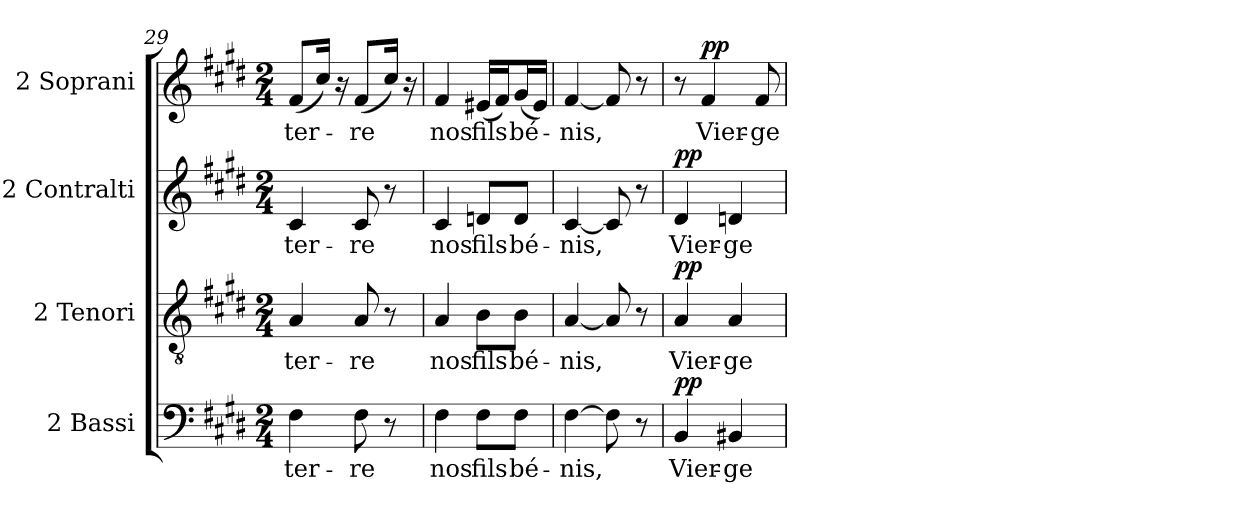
**kern	**text	**dynam	**kern	**text	**dynam	**kern	**text	**dynam	**kern	**text	**dynam
*part4	*part4	*part4	*part3	*part3	*part3	*part2	*part2	*part2	*part1	*part1	*part1
*staff4	*staff4	*staff4	*staff3	*staff3	*staff3	*staff2	*staff2	*staff2	*staff1	*staff1	*staff1
*I"2 Bassi	*	*	*I"2 Tenori	*	*	*I"2 Contralti	*	*	*I"2 Soprani	*	*
*I'B.	*	*	*I'T.	*	*	*I'A.	*	*	*I'S.	*	*
*clefF4	*	*	*clefGv2	*	*	*clefG2	*	*	*clefG2	*	*
*	*	*	*ITrd7c12	*	*	*	*	*	*	*	*
*k[f#c#g#d#]	*	*	*k[f#c#g#d#]	*	*	*k[f#c#g#d#]	*	*	*k[f#c#g#d#]	*	*
*E:	*	*	*E:	*	*	*E:	*	*	*E:	*	*
*M2/4	*	*	*M2/4	*	*	*M2/4	*	*	*M2/4	*	*
=29	=29	=29	=29	=29	=29	=29	=29	=29	=29	=29	=29
!	!LO:LY:b:color=#000000	!	!	!	!	!	!	!	!	!	!
!	!	!	!	!LO:LY:b:color=#000000	!	!	!	!	!	!	!
!	!	!	!	!	!	!	!LO:LY:b:color=#000000	!	!	!	!
!	!	!	!	!	!	!	!	!	!	!LO:LY:b:color=#000000	!
4F#i\	ter-	.	4AAi/	ter-	.	4c#i/	ter-	.	(8f#i/L	ter-	.
.	.	.	.	.	.	.	.	.	16cc#i/Jk)	.	.
.	.	.	.	.	.	.	.	.	16r	.	.
!	!LO:LY:b:color=#000000	!	!	!	!	!	!	!	!	!	!
!	!	!	!	!LO:LY:b:color=#000000	!	!	!	!	!	!	!
!	!	!	!	!	!	!	!LO:LY:b:color=#000000	!	!	!	!
!	!	!	!	!	!	!	!	!	!	!LO:LY:b:color=#000000	!
8F#i\	-re	.	8AAi/	-re	.	8c#i/	-re	.	(8f#i/L	-re	.
8r	.	.	8r	.	.	8r	.	.	16cc#i/Jk)	.	.
.	.	.	.	.	.	.	.	.	16r	.	.
=30	=30	=30	=30	=30	=30	=30	=30	=30	=30	=30	=30
!	!LO:LY:b:color=#000000	!	!	!	!	!	!	!	!	!	!
!	!	!	!	!LO:LY:b:color=#000000	!	!	!	!	!	!	!
!	!	!	!	!	!	!	!LO:LY:b:color=#000000	!	!	!	!
!	!	!	!	!	!	!	!	!	!	!LO:LY:b:color=#000000	!
4F#i\	nos	.	4AAi/	nos	.	4c#i/	nos	.	4f#i/	nos	.
!	!LO:LY:b:color=#000000	!	!	!	!	!	!	!	!	!	!
!	!	!	!	!LO:LY:b:color=#000000	!	!	!	!	!	!	!
!	!	!	!	!	!	!	!LO:LY:b:color=#000000	!	!	!	!
!	!	!	!	!	!	!	!	!	!	!LO:LY:b:color=#000000	!
8F#i\L	fils	.	8BBi\L	fils	.	8dni/L	fils	.	(16e#Xi/LL	fils	.
.	.	.	.	.	.	.	.	.	16f#i/J)	.	.
!	!LO:LY:b:color=#000000	!	!	!	!	!	!	!	!	!	!
!	!	!	!	!LO:LY:b:color=#000000	!	!	!	!	!	!	!
!	!	!	!	!	!	!	!LO:LY:b:color=#000000	!	!	!	!
!	!	!	!	!	!	!	!	!	!	!LO:LY:b:color=#000000	!
8F#i\J	bé-	.	8BBi\J	bé-	.	8di/J	bé-	.	(16g#i/L	bé-	.
.	.	.	.	.	.	.	.	.	16e#i/JJ)	.	.
=31	=31	=31	=31	=31	=31	=31	=31	=31	=31	=31	=31
!	!LO:LY:b:color=#000000	!	!	!	!	!	!	!	!	!	!
!	!	!	!	!LO:LY:b:color=#000000	!	!	!	!	!	!	!
!	!	!	!	!	!	!	!LO:LY:b:color=#000000	!	!	!	!
!	!	!	!	!	!	!	!	!	!	!LO:LY:b:color=#000000	!
[4F#i\	-nis,	.	[4AAi/	-nis,	.	[4c#i/	-nis,	.	[4f#i/	-nis,	.
8F#i\]	.	.	8AAi/]	.	.	8c#i/]	.	.	8f#i/]	.	.
8r	.	.	8r	.	.	8r	.	.	8r	.	.
=32	=32	=32	=32	=32	=32	=32	=32	=32	=32	=32	=32
!	!LO:LY:b:color=#000000	!	!	!	!	!	!	!	!	!	!
!	!	!	!	!LO:LY:b:color=#000000	!	!	!	!	!	!	!
!	!	!	!	!	!	!	!LO:LY:b:color=#000000	!	!	!	!
4BBi/	Vier-	pp	4AAi/	Vier-	pp	4d#i/	Vier-	pp	8r	.	.
!	!	!	!	!	!	!	!	!	!	!LO:LY:b:color=#000000	!
.	.	.	.	.	.	.	.	.	4f#i/	Vier-	pp
!	!LO:LY:b:color=#000000	!	!	!	!	!	!	!	!	!	!
!	!	!	!	!LO:LY:b:color=#000000	!	!	!	!	!	!	!
!	!	!	!	!	!	!	!LO:LY:b:color=#000000	!	!	!	!
4BB#Xi/	-ge	.	4AAi/	-ge	.	4dni/	-ge	.	.	.	.
!	!	!	!	!	!	!	!	!	!	!LO:LY:b:color=#000000	!
.	.	.	.	.	.	.	.	.	8f#i/	-ge	.
=	=	=	=	=	=	=	=	=	=	=	=
*-	*-	*-	*-	*-	*-	*-	*-	*-	*-	*-	*-
